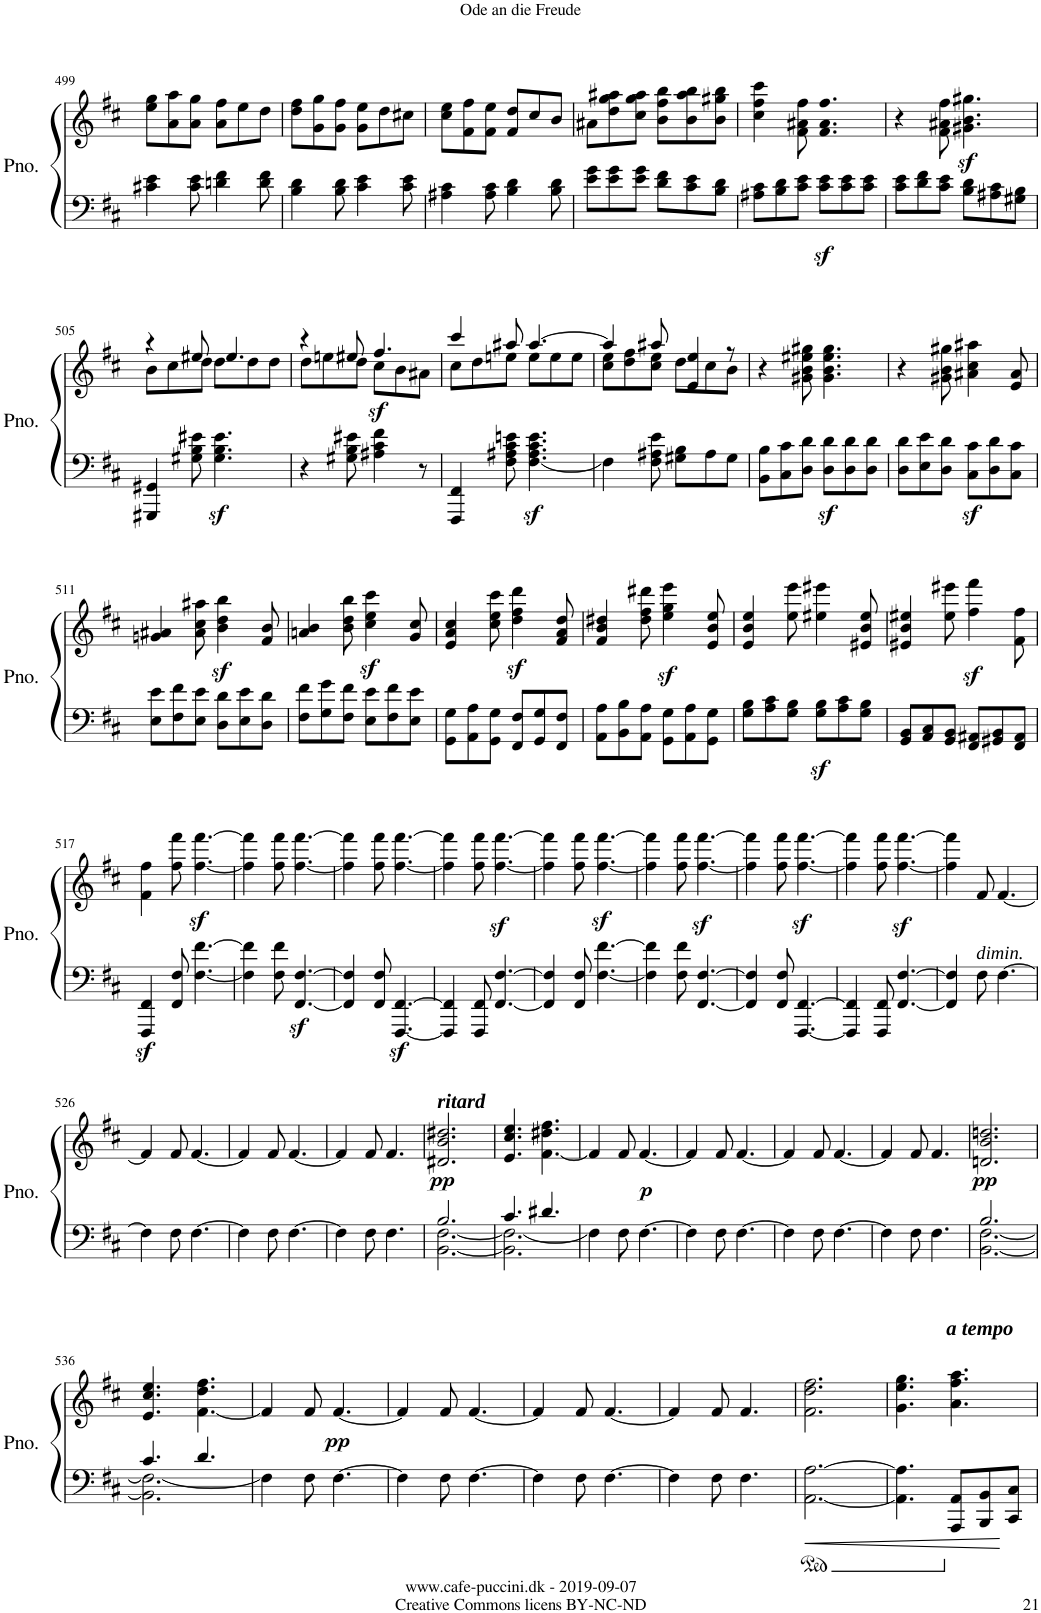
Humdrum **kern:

**kern	**kern	**dynam
*part1	*part1	*part1
*staff2	*staff1	*staff1/2
*I"Piano	*	*
*I'Pno.	*	*
!!LO:PB:g=z
*clefF4	*clefG2	*
*k[f#c#]	*k[f#c#]	*
*M6/8	*M6/8	*
=499	=499	=499
4c#X\ 4e\	8ee\ 8gg\L	.
.	8a\ 8aa\	.
8c#\ 8e\	8a\ 8gg\J	.
4dn\ 4f#\	8a\ 8ff#\L	.
.	8ee\	.
8d\ 8f#\	8dd\J	.
=500	=500	=500
4B\ 4d\	8dd\ 8ff#\L	.
.	8g\ 8gg\	.
8B\ 8d\	8g\ 8ff#\J	.
4c#\ 4e\	8g\ 8ee\L	.
.	8dd\	.
8c#\ 8e\	8cc#X\J	.
=501	=501	=501
4A#X\ 4c#\	8cc#\ 8ee\L	.
.	8f#\ 8ff#\	.
8A#\ 8c#\	8f#\ 8ee\J	.
4B\ 4d\	8f#/ 8dd/L	.
.	8cc#/	.
8B\ 8d\	8b/J	.
=502	=502	=502
8e\ 8g\L	8a#X\L	.
8e\ 8g\	8dd\ 8gg\ 8aa#X\	.
8e\ 8g\J	8cc#\ 8gg\ 8aa#\J	.
8d\ 8f#\L	8b\ 8ff#\ 8bb\L	.
8c#\ 8e\	8b\ 8aa#\ 8bb\	.
8B\ 8d\J	8b\ 8gg#X\ 8bb\J	.
=503	=503	=503
8A#X\ 8c#\L	4cc#\ 4ff#\ 4ccc#\	.
8B\ 8d\	.	.
8c#\ 8e\J	8f#\ 8a#X\ 8ff#\	.
8c#\z< 8e\z<L	4.f# 4.a# 4.ff#	.
8c#\ 8e\	.	.
8c#\ 8e\J	.	.
=504	=504	=504
8c#\ 8e\L	4r	.
8d\ 8f#\	.	.
8c#\ 8e\J	8f#\ 8a#X\ 8ff#\	.
8B\ 8d\L	4.g#X\z< 4.b\z< 4.gg#X\z<	.
8A#X\ 8c#\	.	.
8G#X\ 8B\J	.	.
!!LO:LB:g=z
=505	=505	=505
*	*^	*
4GGG#X/ 4GG#X/	4r	8b\L	.
.	.	8cc#\	.
8G#X\ 8B\ 8e#X\	8ee#X/	8dd\J	.
4.G#\z< 4.B\z< 4.e#\z<	4.ee#/	8dd\L	.
.	.	8dd\	.
.	.	8dd\J	.
=506	=506	=506	=506
4r	4r	8dd\L	.
.	.	8een\	.
8G#X\ 8B\ 8e#X\	8ee#X/	8dd\J	.
!	!	!	!LO:DY:b
4A#X\ 4c#\ 4f#\	4.ff#/	8cc#\L	sf
.	.	8b\	.
8r	.	8a#X\J	.
=507	=507	=507	=507
4FFF#/ 4FF#/	4ccc#/	8cc#\L	.
.	.	8dd\	.
8F#\ 8A#X\ 8c#\ 8en\	8aa#X/	8een\J	.
[4.F#\z< 4.A#\z< 4.c#\z< 4.e\z<	[4.aa#/	8ee\L	.
.	.	8ee\	.
.	.	8ee\J	.
=508	=508	=508	=508
4F#\]	4aa#/]	8cc#\ 8ee\L	.
.	.	8dd\ 8ff#\	.
8F#\ 8A#X\ 8e\	8aa#X/	8cc#\ 8ee\J	.
8G#X\ 8B\L	4e/ 4ee/	8dd\L	.
8A#\	.	8cc#\	.
8G#\J	8r	8b\J	.
*	*v	*v	*
=509	=509	=509
8BB\ 8B\L	4r	.
8C#\ 8c#\	.	.
8D\ 8d\J	8g#X\ 8b\ 8ee#X\ 8gg#X\	.
8D\z< 8d\z<L	4.g#\ 4.b\ 4.ee#\ 4.gg#\	.
8D\ 8d\	.	.
8D\ 8d\J	.	.
=510	=510	=510
8D\ 8d\L	4r	.
8E\ 8e\	.	.
8D\ 8d\J	8g#X\ 8b\ 8gg#X\	.
8C#\z< 8c#\z<L	4a#X\ 4cc#\ 4aa#X\	.
8D\ 8d\	.	.
8C#\ 8c#\J	8e/ 8a#/	.
!!LO:LB:g=z
=511	=511	=511
8E\ 8e\L	4gn/ 4a#X/	.
8F#\ 8f#\	.	.
8E\ 8e\J	8a#\ 8cc#\ 8aa#X\	.
8D\ 8d\L	4b\z< 4dd\z< 4bb\z<	.
8E\ 8e\	.	.
8D\ 8d\J	8f#/ 8b/	.
=512	=512	=512
8F#\ 8f#\L	4an/ 4b/	.
8G\ 8g\	.	.
8F#\ 8f#\J	8b\ 8dd\ 8bb\	.
8E\ 8e\L	4cc#\z< 4ee\z< 4ccc#\z<	.
8F#\ 8f#\	.	.
8E\ 8e\J	8g/ 8cc#/	.
=513	=513	=513
8GG\ 8G\L	4e/ 4a/ 4cc#/	.
8AA\ 8A\	.	.
8GG\ 8G\J	8cc#\ 8ee\ 8ccc#\	.
8FF#/ 8F#/L	4dd\z< 4ff#\z< 4ddd\z<	.
8GG/ 8G/	.	.
8FF#/ 8F#/J	8f#/ 8a/ 8dd/	.
=514	=514	=514
8AA\ 8A\L	4f#/ 4b/ 4dd#X/	.
8BB\ 8B\	.	.
8AA\ 8A\J	8dd#\ 8ff#\ 8ddd#X\	.
8GG\ 8G\L	4ee\z< 4gg\z< 4eee\z<	.
8AA\ 8A\	.	.
8GG\ 8G\J	8e/ 8b/ 8ee/	.
=515	=515	=515
8G\ 8B\L	4e/ 4b/ 4ee/	.
8A\ 8c#\	.	.
8G\ 8B\J	8ee\ 8eee\	.
8G\z< 8B\z<L	4ee#X\ 4eee#X\	.
8A\ 8c#\	.	.
8G\ 8B\J	8e#X/ 8b/ 8ee#/	.
=516	=516	=516
8GG/ 8BB/L	4e#X/ 4b/ 4ee#X/	.
8AA/ 8C#/	.	.
8GG/ 8BB/J	8ee#\ 8eee#X\	.
8FF#/ 8AA#X/L	4ff#\z< 4fff#\z<	.
8GG#X/ 8BB/	.	.
8FF#/ 8AA#/J	8f#\ 8ff#\	.
!!LO:LB:g=z
=517	=517	=517
4FFF#/z< 4FF#/z<	4f#\ 4ff#\	.
8FF#/ 8F#/	8ff#\ 8fff#\	.
[4.F#\ [4.f#\	[4.ff#\z< [4.fff#\z<	.
=518	=518	=518
4F#\] 4f#\]	4ff#\] 4fff#\]	.
8F#\ 8f#\	8ff#\ 8fff#\	.
[4.FF#/z< [4.F#/z<	[4.ff#\ [4.fff#\	.
=519	=519	=519
4FF#/] 4F#/]	4ff#\] 4fff#\]	.
8FF#/ 8F#/	8ff#\ 8fff#\	.
[4.FFF#/z< [4.FF#/z<	[4.ff#\ [4.fff#\	.
=520	=520	=520
4FFF#/] 4FF#/]	4ff#\] 4fff#\]	.
8FFF#/ 8FF#/	8ff#\ 8fff#\	.
[4.FF#/ [4.F#/	[4.ff#\z< [4.fff#\z<	.
=521	=521	=521
4FF#/] 4F#/]	4ff#\] 4fff#\]	.
8FF#/ 8F#/	8ff#\ 8fff#\	.
[4.F#\ [4.f#\	[4.ff#\z< [4.fff#\z<	.
=522	=522	=522
4F#\] 4f#\]	4ff#\] 4fff#\]	.
8F#\ 8f#\	8ff#\ 8fff#\	.
[4.FF#/ [4.F#/	[4.ff#\z< [4.fff#\z<	.
=523	=523	=523
4FF#/] 4F#/]	4ff#\] 4fff#\]	.
8FF#/ 8F#/	8ff#\ 8fff#\	.
[4.FFF#/ [4.FF#/	[4.ff#\z< [4.fff#\z<	.
=524	=524	=524
4FFF#/] 4FF#/]	4ff#\] 4fff#\]	.
8FFF#/ 8FF#/	8ff#\ 8fff#\	.
[4.FF#/ [4.F#/	[4.ff#\z< [4.fff#\z<	.
=525	=525	=525
4FF#/] 4F#/]	4ff#\] 4fff#\]	.
!LO:TX:a:i:t=dimin.	!	!
8F#\	8f#/	.
[4.F#\	[4.f#/	.
!!LO:LB:g=z
=526	=526	=526
4F#\]	4f#/]	.
8F#\	8f#/	.
[4.F#\	[4.f#/	.
=527	=527	=527
4F#\]	4f#/]	.
8F#\	8f#/	.
[4.F#\	[4.f#/	.
=528	=528	=528
4F#\]	4f#/]	.
8F#\	8f#/	.
4.F#\	4.f#/	.
=529	=529	=529
*^	*	*
!	!	!	!LO:DY:b
2.B/	[2.BB\ [2.F#\	2.d#X/ 2.b/ 2.dd#X/	pp
=530	=530	=530	=530
4.c#/	2.BB\] 2.F#\_	4.e/ 4.cc#/ 4.ee/	.
4.d#X/	.	[4.f#\ 4.dd#X\ 4.ff#\	.
=531	=531	=531	=531
4ryy	4F#\]	4f#/]	.
8F#\	2ryy	8f#/	.
!	!	!	!LO:DY:b
[4.F#\	.	[4.f#/	p
*v	*v	*	*
=532	=532	=532
4F#\]	4f#/]	.
8F#\	8f#/	.
[4.F#\	[4.f#/	.
=533	=533	=533
4F#\]	4f#/]	.
8F#\	8f#/	.
[4.F#\	[4.f#/	.
=534	=534	=534
4F#\]	4f#/]	.
8F#\	8f#/	.
4.F#\	4.f#/	.
=535	=535	=535
*^	*	*
!	!	!	!LO:DY:b
2.B/	[2.BB\ [2.F#\	2.dn/ 2.b/ 2.ddn/	pp
!!LO:LB:g=z
=536	=536	=536	=536
4.c#/	2.BB\] 2.F#\_	4.e/ 4.cc#/ 4.ee/	.
4.d/	.	[4.f#\ 4.dd\ 4.ff#\	.
=537	=537	=537	=537
4ryy	4F#\]	4f#/]	.
8F#\	2ryy	8f#/	.
!	!	!	!LO:DY:b
[4.F#\	.	[4.f#/	pp
*v	*v	*	*
=538	=538	=538
4F#\]	4f#/]	.
8F#\	8f#/	.
[4.F#\	[4.f#/	.
=539	=539	=539
4F#\]	4f#/]	.
8F#\	8f#/	.
[4.F#\	[4.f#/	.
=540	=540	=540
4F#\]	4f#/]	.
8F#\	8f#/	.
4.F#\	4.f#/	.
=541	=541	=541
[2.AA\ [2.A\	2.f#\ 2.dd\ 2.ff#\	.
=542	=542	=542
!	!	!LO:HP:b
4.AA\] 4.A\]	4.g\ 4.ee\ 4.gg\	<
8AAA/ 8AA/L	4.a\ 4.ff#\ 4.aa\	.
8BBB/ 8BB/	.	.
8CC#/ 8C#/J	.	[
=	=	=
*-	*-	*-
